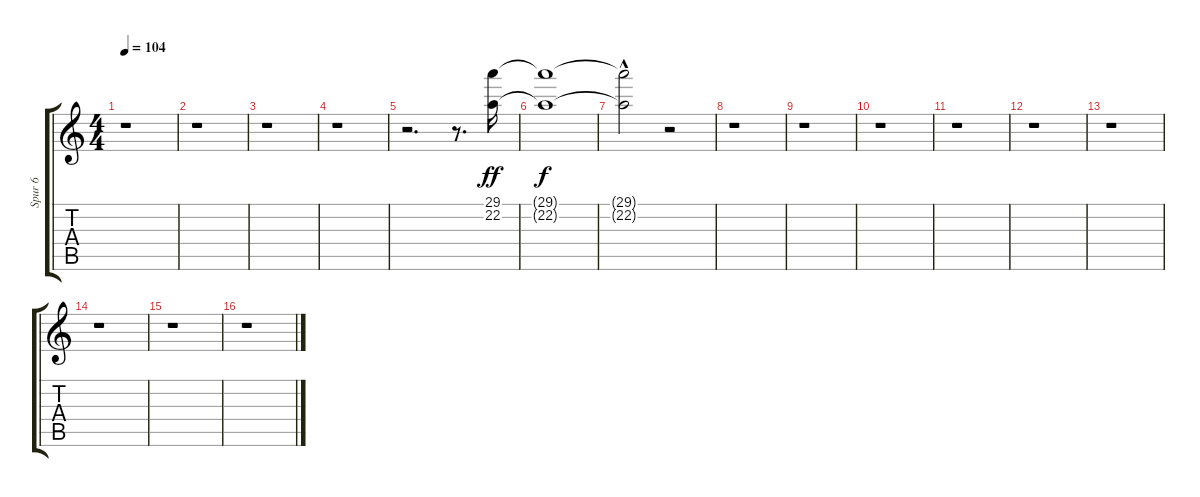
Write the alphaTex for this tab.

\track ("Spur 6" "Spur 6") {instrument acousticgrandpiano}
\staff {score tabs}
\tuning (E4 B3 G3 D3 A2 E2) {hide}
\ts (4 4)
\tempo 104
\clef g2
\ks c
r.1{dy f} |
r.1 |
r.1 |
r.1 |
r.2{d} r.8{d} (29.1 22.2).16{dy ff} |
(29.1{t} 22.2{t}).1{dy f} |
(29.1{hac t} 22.2{t}).2 r.2 |
r.1 |
r.1 |
r.1 |
r.1 |
r.1 |
r.1 |
r.1 |
r.1 |
r.1
